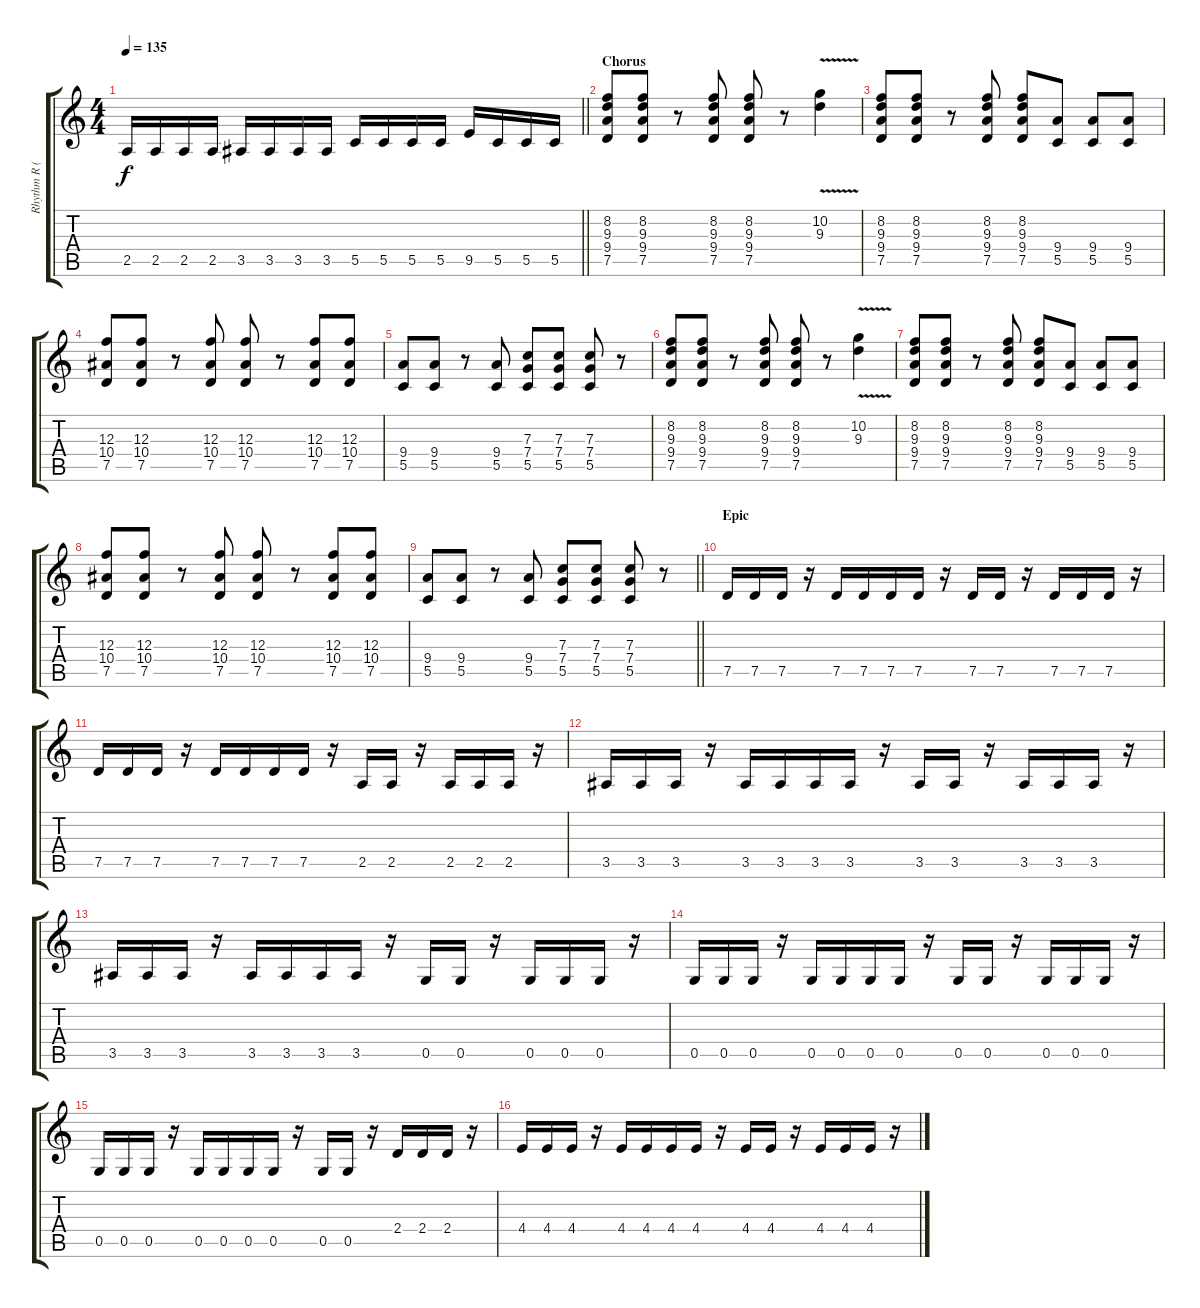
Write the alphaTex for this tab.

\track ("Rhythm R (Lorenzo)" "Rhythm R (") {instrument distortionguitar}
\staff {score tabs}
\tuning (D4 A3 F3 C3 G2 C2) {hide}
\ts (4 4)
\tempo 135
\clef g2
\barLineRight lightlight
\ks aminor
2.5.16{dy f} 2.5.16 2.5.16 2.5.16 3.5.16 3.5.16 3.5.16 3.5.16 5.5.16 5.5.16 5.5.16 5.5.16 9.5.16 5.5.16 5.5.16 5.5.16 |
\section ("" "Chorus")
(8.2 9.3 9.4 7.5).8 (8.2 9.3 9.4 7.5).8 r.8 (8.2 9.3 9.4 7.5).8 (8.2 9.3 9.4 7.5).8 r.8 (10.2{v} 9.3).4 |
(8.2 9.3 9.4 7.5).8 (8.2 9.3 9.4 7.5).8 r.8 (8.2 9.3 9.4 7.5).8 (8.2 9.3 9.4 7.5).8 (9.4 5.5).8 (9.4 5.5).8 (9.4 5.5).8 |
(12.3 10.4 7.5).8 (12.3 10.4 7.5).8 r.8 (12.3 10.4 7.5).8 (12.3 10.4 7.5).8 r.8 (12.3 10.4 7.5).8 (12.3 10.4 7.5).8 |
(9.4 5.5).8 (9.4 5.5).8 r.8 (9.4 5.5).8 (7.3 7.4 5.5).8 (7.3 7.4 5.5).8 (7.3 7.4 5.5).8 r.8 |
(8.2 9.3 9.4 7.5).8 (8.2 9.3 9.4 7.5).8 r.8 (8.2 9.3 9.4 7.5).8 (8.2 9.3 9.4 7.5).8 r.8 (10.2{v} 9.3).4 |
(8.2 9.3 9.4 7.5).8 (8.2 9.3 9.4 7.5).8 r.8 (8.2 9.3 9.4 7.5).8 (8.2 9.3 9.4 7.5).8 (9.4 5.5).8 (9.4 5.5).8 (9.4 5.5).8 |
(12.3 10.4 7.5).8 (12.3 10.4 7.5).8 r.8 (12.3 10.4 7.5).8 (12.3 10.4 7.5).8 r.8 (12.3 10.4 7.5).8 (12.3 10.4 7.5).8 |
\barLineRight lightlight
(9.4 5.5).8 (9.4 5.5).8 r.8 (9.4 5.5).8 (7.3 7.4 5.5).8 (7.3 7.4 5.5).8 (7.3 7.4 5.5).8 r.8 |
\section ("" "Epic")
7.5.16 7.5.16 7.5.16 r.16 7.5.16 7.5.16 7.5.16 7.5.16 r.16 7.5.16 7.5.16 r.16 7.5.16 7.5.16 7.5.16 r.16 |
7.5.16 7.5.16 7.5.16 r.16 7.5.16 7.5.16 7.5.16 7.5.16 r.16 2.5.16 2.5.16 r.16 2.5.16 2.5.16 2.5.16 r.16 |
3.5.16 3.5.16 3.5.16 r.16 3.5.16 3.5.16 3.5.16 3.5.16 r.16 3.5.16 3.5.16 r.16 3.5.16 3.5.16 3.5.16 r.16 |
3.5.16 3.5.16 3.5.16 r.16 3.5.16 3.5.16 3.5.16 3.5.16 r.16 0.5.16 0.5.16 r.16 0.5.16 0.5.16 0.5.16 r.16 |
0.5.16 0.5.16 0.5.16 r.16 0.5.16 0.5.16 0.5.16 0.5.16 r.16 0.5.16 0.5.16 r.16 0.5.16 0.5.16 0.5.16 r.16 |
0.5.16 0.5.16 0.5.16 r.16 0.5.16 0.5.16 0.5.16 0.5.16 r.16 0.5.16 0.5.16 r.16 2.4.16 2.4.16 2.4.16 r.16 |
4.4.16 4.4.16 4.4.16 r.16 4.4.16 4.4.16 4.4.16 4.4.16 r.16 4.4.16 4.4.16 r.16 4.4.16 4.4.16 4.4.16 r.16
